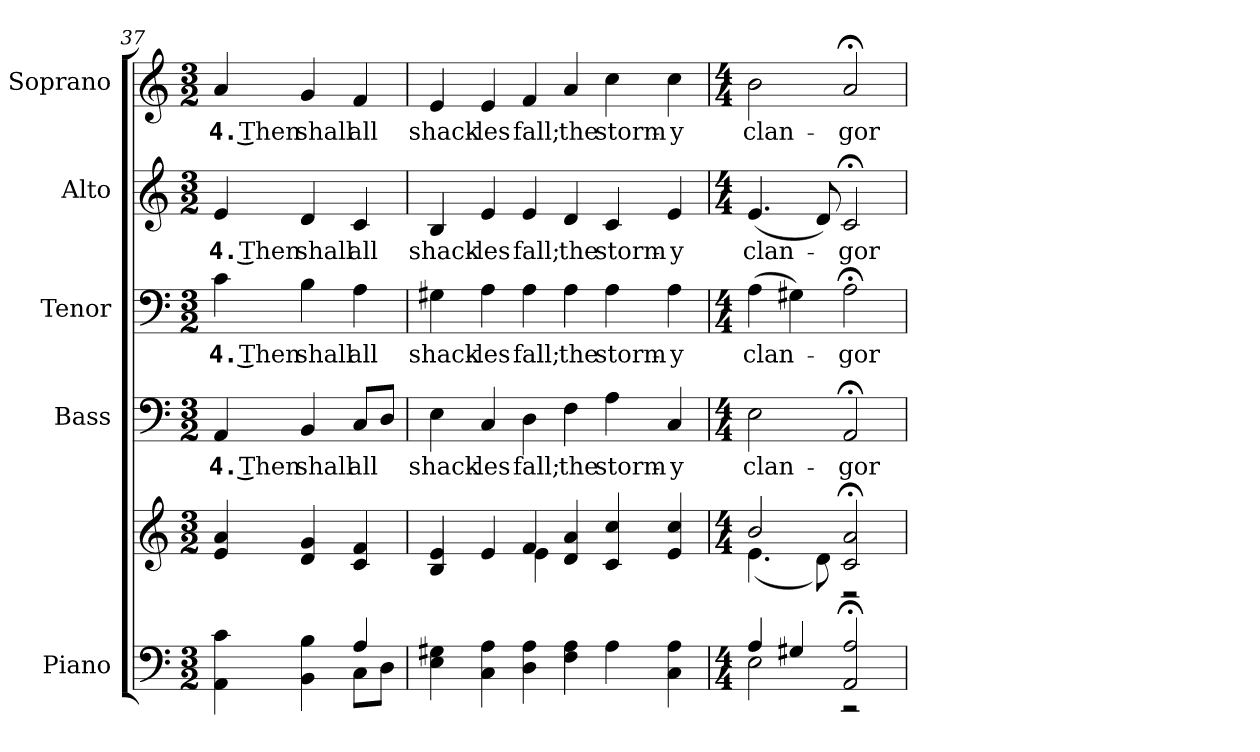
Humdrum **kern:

**kern	**kern	**kern	**text	**kern	**text	**kern	**text	**kern	**text
*part5	*part5	*part4	*part4	*part3	*part3	*part2	*part2	*part1	*part1
*staff6	*staff5	*staff4	*staff4	*staff3	*staff3	*staff2	*staff2	*staff1	*staff1
*I"Piano	*	*I"Bass	*	*I"Tenor	*	*I"Alto	*	*I"Soprano	*
*I'Pno.	*	*I'B.	*	*I'T.	*	*I'A.	*	*I'S.	*
!!LO:PB:g=z
*clefF4	*clefG2	*clefF4	*	*clefF4	*	*clefG2	*	*clefG2	*
*k[]	*k[]	*k[]	*	*k[]	*	*k[]	*	*k[]	*
*C:	*C:	*C:	*	*C:	*	*C:	*	*C:	*
*M3/2	*M3/2	*M3/2	*	*M3/2	*	*M3/2	*	*M3/2	*
=37	=37	=37	=37	=37	=37	=37	=37	=37	=37
*^	*	*	*	*	*	*	*	*	*
!	!	!	!	!LO:LY:b:color=#000000	!	!	!	!	!	!
!	!	!	!	!	!	!LO:LY:b:color=#000000	!	!	!	!
!	!	!	!	!	!	!	!	!LO:LY:b:color=#000000	!	!
!	!	!	!	!	!	!	!	!	!	!LO:LY:b:color=#000000
4AAi\ 4ci	2ryy	4ei/ 4ai	4AAi/	4. Then	4ci\	4. Then	4ei/	4. Then	4ai/	4. Then
!	!	!	!	!LO:LY:b:color=#000000	!	!	!	!	!	!
!	!	!	!	!	!	!LO:LY:b:color=#000000	!	!	!	!
!	!	!	!	!	!	!	!	!LO:LY:b:color=#000000	!	!
!	!	!	!	!	!	!	!	!	!	!LO:LY:b:color=#000000
4BBi\ 4Bi	.	4di/ 4gi	4BBi/	shall	4Bi\	shall	4di/	shall	4gi/	shall
!	!	!	!	!LO:LY:b:color=#000000	!	!	!	!	!	!
!	!	!	!	!	!	!LO:LY:b:color=#000000	!	!	!	!
!	!	!	!	!	!	!	!	!LO:LY:b:color=#000000	!	!
!	!	!	!	!	!	!	!	!	!	!LO:LY:b:color=#000000
4Ai/	8Ci\L	4ci/ 4fi	8Ci/L	all	4Ai\	all	4ci/	all	4fi/	all
.	8Di\J	.	8Di/J	.	.	.	.	.	.	.
*v	*v	*	*	*	*	*	*	*	*	*
!!LO:PB:g=z
=38	=38	=38	=38	=38	=38	=38	=38	=38	=38
*	*^	*	*	*	*	*	*	*	*
*^	*	*	*	*	*	*	*	*	*	*
!	!	!	!	!	!LO:LY:b:color=#000000	!	!	!	!	!	!
*v	*v	*	*	*	*	*	*	*	*	*	*
*^	*	*	*	*	*	*	*	*	*	*
!	!	!	!	!	!	!	!LO:LY:b:color=#000000	!	!	!	!
*v	*v	*	*	*	*	*	*	*	*	*	*
*^	*	*	*	*	*	*	*	*	*	*
!	!	!	!	!	!	!	!	!	!LO:LY:b:color=#000000	!	!
*v	*v	*	*	*	*	*	*	*	*	*	*
*^	*	*	*	*	*	*	*	*	*	*
!	!	!	!	!	!	!	!	!	!	!	!LO:LY:b:color=#000000
*v	*v	*	*	*	*	*	*	*	*	*	*
4Ei\ 4G#Xi	4Bi/ 4ei	2ryy	4Ei\	shack-	4G#Xi\	shack-	4Bi/	shack-	4ei/	shack-
!	!	!	!	!LO:LY:b:color=#000000	!	!	!	!	!	!
!	!	!	!	!	!	!LO:LY:b:color=#000000	!	!	!	!
!	!	!	!	!	!	!	!	!LO:LY:b:color=#000000	!	!
!	!	!	!	!	!	!	!	!	!	!LO:LY:b:color=#000000
4Ci\ 4Ai	4ei/	.	4Ci/	-les	4Ai\	-les	4ei/	-les	4ei/	-les
!	!	!	!	!LO:LY:b:color=#000000	!	!	!	!	!	!
!	!	!	!	!	!	!LO:LY:b:color=#000000	!	!	!	!
!	!	!	!	!	!	!	!	!LO:LY:b:color=#000000	!	!
!	!	!	!	!	!	!	!	!	!	!LO:LY:b:color=#000000
4Di\ 4Ai	4fi/	4ei\	4Di\	fall;	4Ai\	fall;	4ei/	fall;	4fi/	fall;
!	!	!	!	!LO:LY:b:color=#000000	!	!	!	!	!	!
!	!	!	!	!	!	!LO:LY:b:color=#000000	!	!	!	!
!	!	!	!	!	!	!	!	!LO:LY:b:color=#000000	!	!
!	!	!	!	!	!	!	!	!	!	!LO:LY:b:color=#000000
4Fi\ 4Ai	4di/ 4ai	4ryy	4Fi\	the	4Ai\	the	4di/	the	4ai/	the
!	!	!	!	!LO:LY:b:color=#000000	!	!	!	!	!	!
!	!	!	!	!	!	!LO:LY:b:color=#000000	!	!	!	!
!	!	!	!	!	!	!	!	!LO:LY:b:color=#000000	!	!
!	!	!	!	!	!	!	!	!	!	!LO:LY:b:color=#000000
4Ai\	4ci/ 4cci	2ryy	4Ai\	storm-	4Ai\	storm-	4ci/	storm-	4cci\	storm-
!	!	!	!	!LO:LY:b:color=#000000	!	!	!	!	!	!
!	!	!	!	!	!	!LO:LY:b:color=#000000	!	!	!	!
!	!	!	!	!	!	!	!	!LO:LY:b:color=#000000	!	!
!	!	!	!	!	!	!	!	!	!	!LO:LY:b:color=#000000
4Ci\ 4Ai	4ei/ 4cci	.	4Ci/	-y	4Ai\	-y	4ei/	-y	4cci\	-y
!!LO:PB:g=z
=39	=39	=39	=39	=39	=39	=39	=39	=39	=39	=39
*M4/4	*M4/4	*	*M4/4	*	*M4/4	*	*M4/4	*	*M4/4	*
*^	*	*	*	*	*	*	*	*	*	*
!	!	!	!	!	!LO:LY:b:color=#000000	!	!	!	!	!	!
!	!	!	!	!	!	!	!LO:LY:b:color=#000000	!	!	!	!
!	!	!	!	!	!	!	!	!	!LO:LY:b:color=#000000	!	!
!	!	!	!	!	!	!	!	!	!	!	!LO:LY:b:color=#000000
4Ai/	2Ei\	2bi/	(4.ei\	2Ei\	clan-	(4Ai\	clan-	(4.ei/	clan-	2bi\	clan-
4G#Xi/	.	.	.	.	.	4G#Xi\)	.	.	.	.	.
.	.	.	8di\)	.	.	.	.	8di/)	.	.	.
!	!	!	!	!	!LO:LY:b:color=#000000	!	!	!	!	!	!
!	!	!	!	!	!	!	!LO:LY:b:color=#000000	!	!	!	!
!	!	!	!	!	!	!	!	!	!LO:LY:b:color=#000000	!	!
!	!	!	!	!	!	!	!	!	!	!	!LO:LY:b:color=#000000
2AAi/; 2Ai;	2r	2ci/; 2ai;	2r	2AA;i/	-gor	2A;i\	-gor	2c;i/	-gor	2a;i/	-gor
*v	*v	*	*	*	*	*	*	*	*	*	*
*	*v	*v	*	*	*	*	*	*	*	*
=	=	=	=	=	=	=	=	=	=
*-	*-	*-	*-	*-	*-	*-	*-	*-	*-
